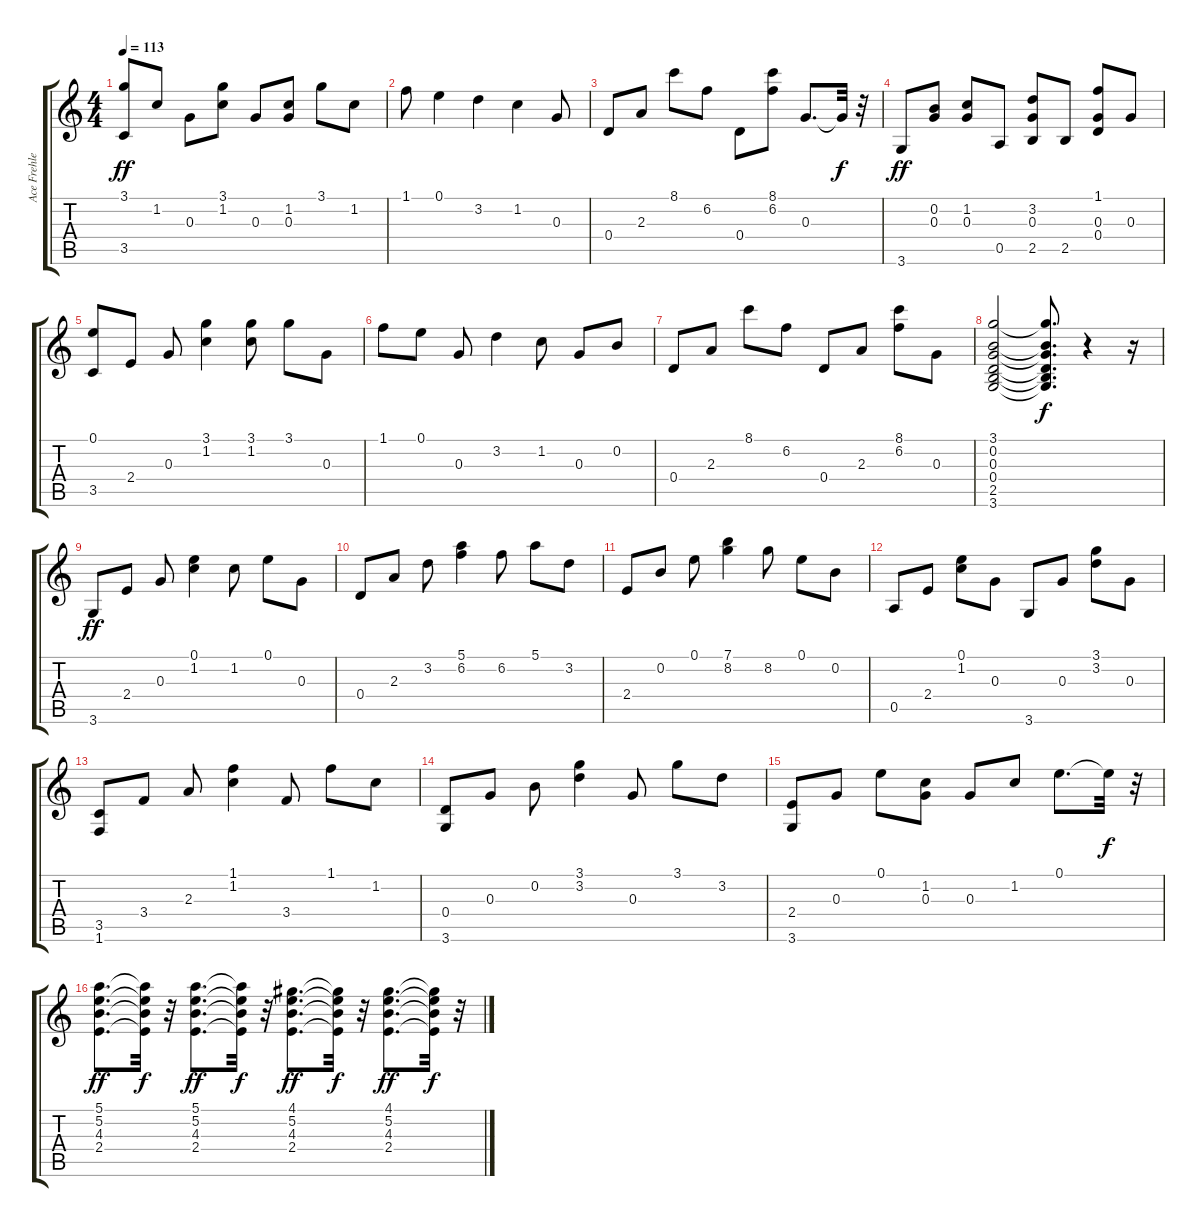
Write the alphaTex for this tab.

\track ("Ace Frehley" "Ace Frehle") {instrument acousticguitarsteel}
\staff {score tabs}
\tuning (E4 B3 G3 D3 A2 E2) {hide}
\ts (4 4)
\tempo 113
\clef g2
\ks c
(3.1 3.5).8{dy ff instrument acousticguitarsteel} 1.2.8 0.3.8 (3.1 1.2).8 0.3.8 (1.2 0.3).8 3.1.8 1.2.8 |
1.1.8 0.1.4 3.2.4 1.2.4 0.3.8 |
0.4.8 2.3.8 8.1.8 6.2.8 0.4.8 (8.1 6.2).8 0.3.8{d} 0.3{t}.32{dy f} r.32 |
3.6.8{dy ff} (0.2 0.3).8 (1.2 0.3).8 0.5.8 (3.2 0.3 2.5).8 2.5.8 (1.1 0.3 0.4).8 0.3.8 |
(0.1 3.5).8 2.4.8 0.3.8 (3.1 1.2).4 (3.1 1.2).8 3.1.8 0.3.8 |
1.1.8 0.1.8 0.3.8 3.2.4 1.2.8 0.3.8 0.2.8 |
0.4.8 2.3.8 8.1.8 6.2.8 0.4.8 2.3.8 (8.1 6.2).8 0.3.8 |
(3.1 0.2 0.3 0.4 2.5 3.6).2 (3.1{t} 0.2{t} 0.3{t} 0.4{t} 2.5{t} 3.6{t}).8{d dy f} r.4 r.16 |
3.6.8{dy ff} 2.4.8 0.3.8 (0.1 1.2).4 1.2.8 0.1.8 0.3.8 |
0.4.8 2.3.8 3.2.8 (5.1 6.2).4 6.2.8 5.1.8 3.2.8 |
2.4.8 0.2.8 0.1.8 (7.1 8.2).4 8.2.8 0.1.8 0.2.8 |
0.5.8 2.4.8 (0.1 1.2).8 0.3.8 3.6.8 0.3.8 (3.1 3.2).8 0.3.8 |
(3.5 1.6).8 3.4.8 2.3.8 (1.1 1.2).4 3.4.8 1.1.8 1.2.8 |
(0.4 3.6).8 0.3.8 0.2.8 (3.1 3.2).4 0.3.8 3.1.8 3.2.8 |
(2.4 3.6).8 0.3.8 0.1.8 (1.2 0.3).8 0.3.8 1.2.8 0.1.8{d} 0.1{t}.32{dy f} r.32 |
(5.1 5.2 4.3 2.4).8{d dy ff} (5.1{t} 5.2{t} 4.3{t} 2.4{t}).32{dy f} r.32 (5.1 5.2 4.3 2.4).8{d dy ff} (5.1{t} 5.2{t} 4.3{t} 2.4{t}).32{dy f} r.32 (4.1 5.2 4.3 2.4).8{d dy ff} (4.1{t} 5.2{t} 4.3{t} 2.4{t}).32{dy f} r.32 (4.1 5.2 4.3 2.4).8{d dy ff} (4.1{t} 5.2{t} 4.3{t} 2.4{t}).32{dy f} r.32
